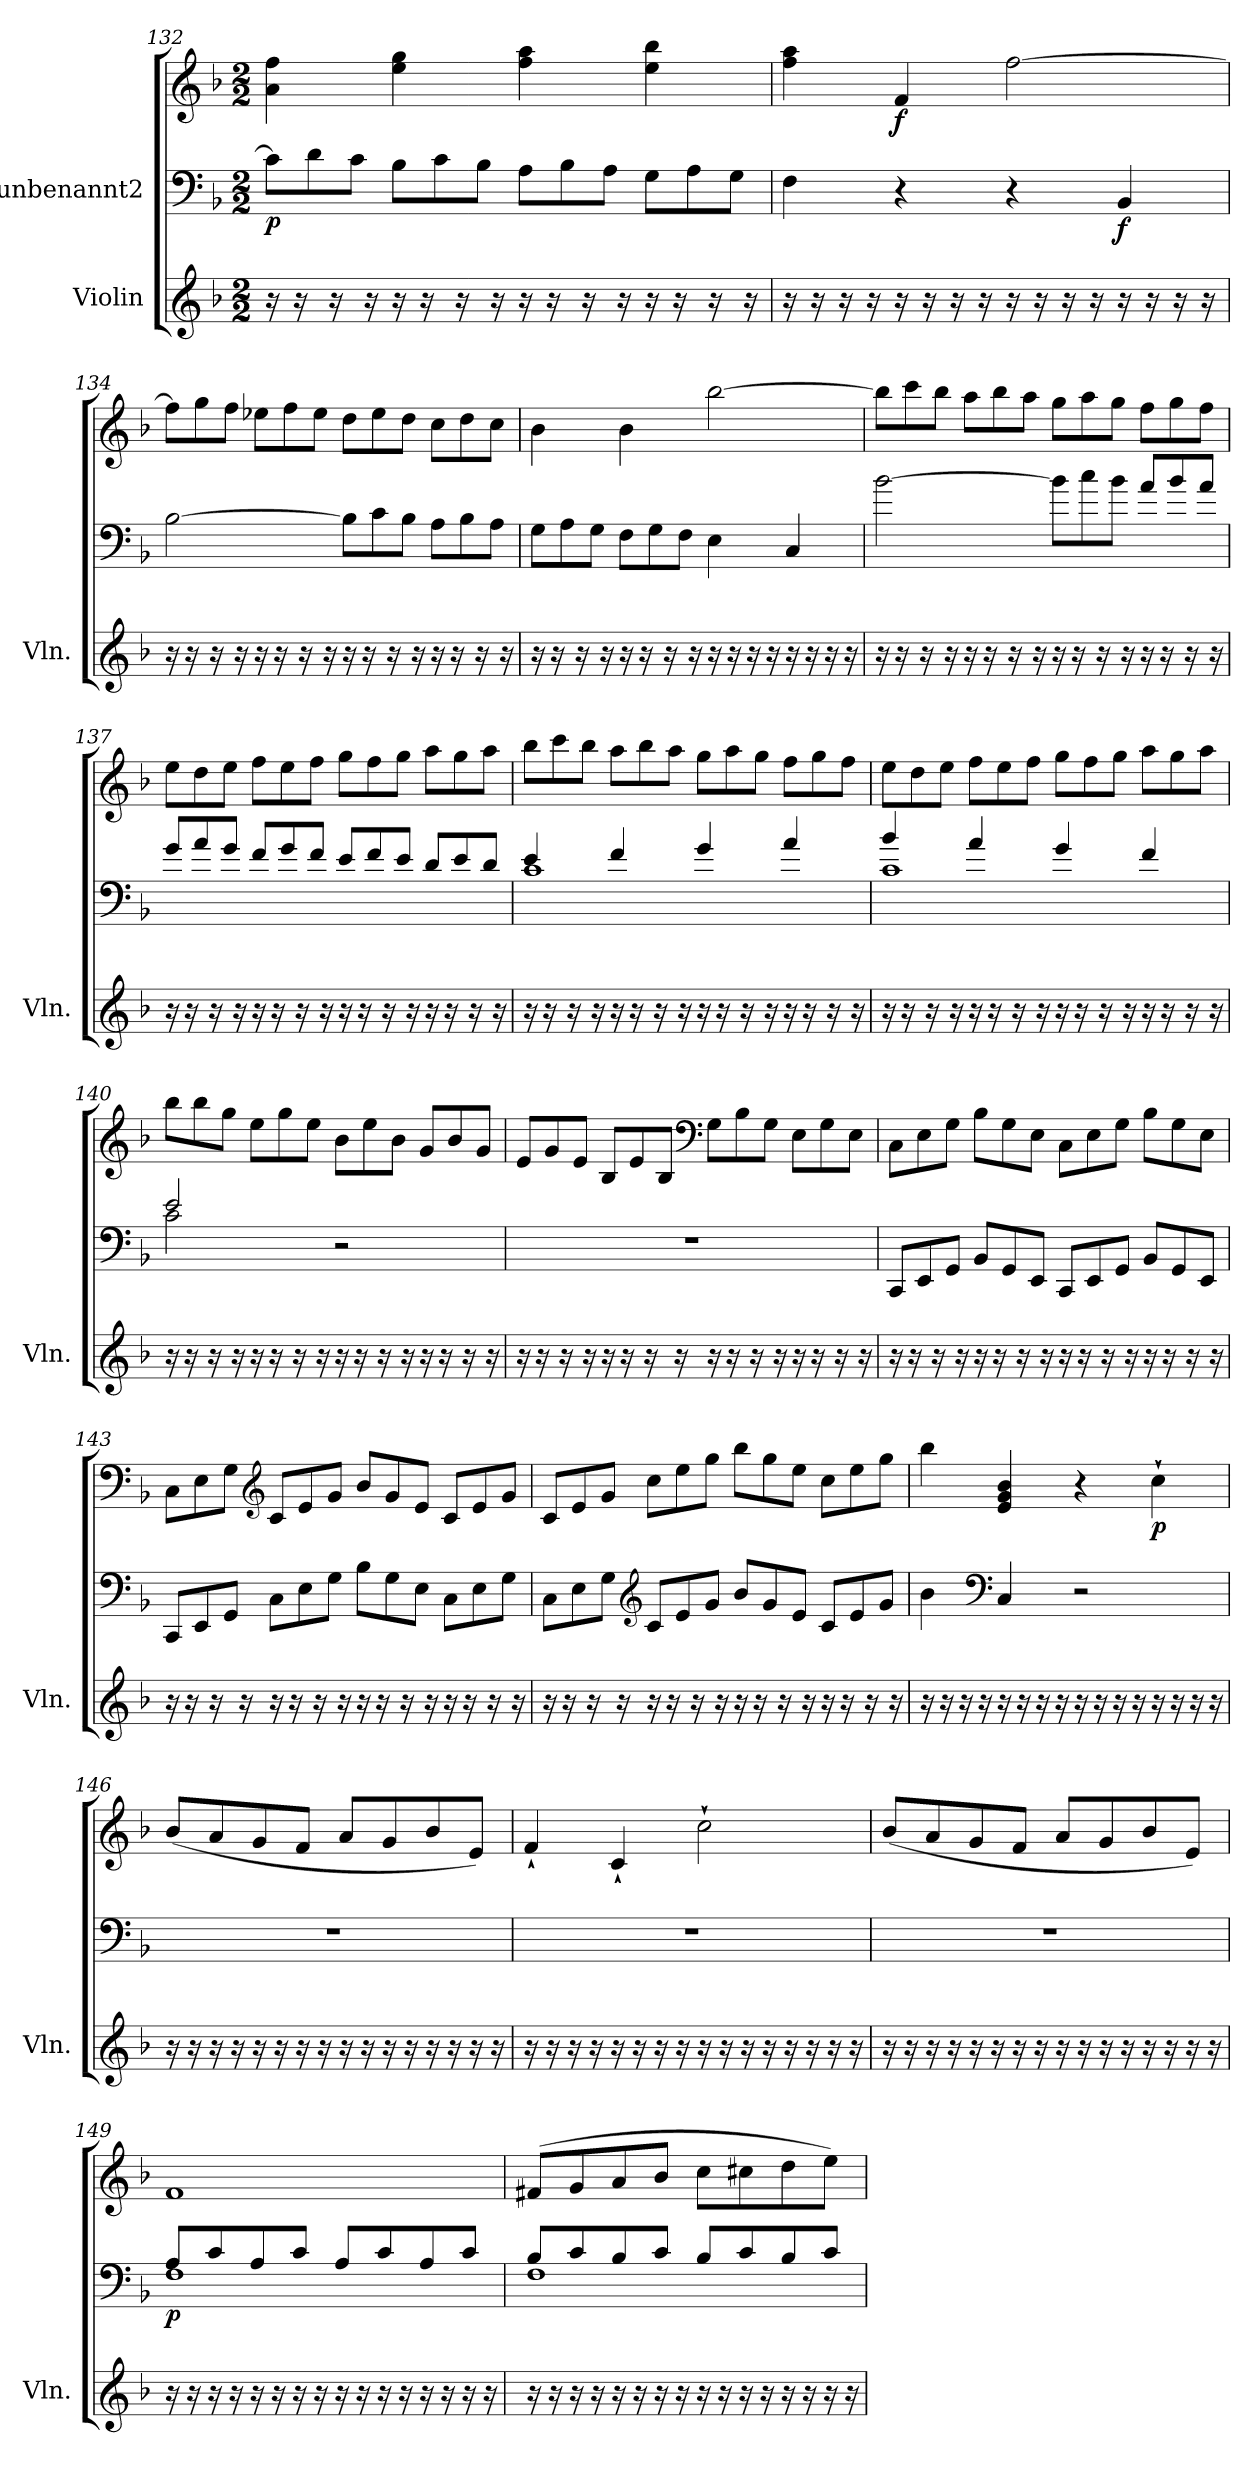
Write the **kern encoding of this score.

**kern	**kern	**kern	**dynam
*part2	*part1	*part1	*part1
*staff3	*staff2	*staff1	*staff1/2
*I"Violin	*I"unbenannt2	*	*
*I'Vln.	*	*	*
!!LO:LB:g=z
*clefG2	*clefF4	*clefG2	*
*k[b-]	*k[b-]	*k[b-]	*
*M2/2	*M2/2	*M2/2	*
*	*Xtuplet	*	*
=132	=132	=132	=132
!	!	!	!LO:DY:b=2
16r	12c\L]	4a\ 4ff\	p
16r	.	.	.
.	12d\	.	.
16r	.	.	.
.	12c\J	.	.
16r	.	.	.
16r	12B-\L	4ee\ 4gg\	.
16r	.	.	.
.	12c\	.	.
16r	.	.	.
.	12B-\J	.	.
16r	.	.	.
16r	12A\L	4ff\ 4aa\	.
16r	.	.	.
.	12B-\	.	.
16r	.	.	.
.	12A\J	.	.
16r	.	.	.
16r	12G\L	4ee\ 4bb-\	.
16r	.	.	.
.	12A\	.	.
16r	.	.	.
.	12G\J	.	.
16r	.	.	.
=133	=133	=133	=133
16r	4F\	4ff\ 4aa\	.
16r	.	.	.
16r	.	.	.
16r	.	.	.
!	!	!	!LO:DY:b
16r	4r	4f/	f
16r	.	.	.
16r	.	.	.
16r	.	.	.
16r	4r	[2ff\	.
16r	.	.	.
16r	.	.	.
16r	.	.	.
!	!	!	!LO:DY:b=2
16r	4BB-/	.	f
16r	.	.	.
16r	.	.	.
16r	.	.	.
!!LO:LB:g=z
=134	=134	=134	=134
*	*	*Xtuplet	*
16r	[2B-\	12ff\L]	.
16r	.	.	.
.	.	12gg\	.
16r	.	.	.
.	.	12ff\J	.
16r	.	.	.
16r	.	12ee-X\L	.
16r	.	.	.
.	.	12ff\	.
16r	.	.	.
.	.	12ee-\J	.
16r	.	.	.
16r	12B-\L]	12dd\L	.
16r	.	.	.
.	12c\	12ee-\	.
16r	.	.	.
.	12B-\J	12dd\J	.
16r	.	.	.
16r	12A\L	12cc\L	.
16r	.	.	.
.	12B-\	12dd\	.
16r	.	.	.
.	12A\J	12cc\J	.
16r	.	.	.
=135	=135	=135	=135
16r	12G\L	4b-\	.
16r	.	.	.
.	12A\	.	.
16r	.	.	.
.	12G\J	.	.
16r	.	.	.
16r	12F\L	4b-\	.
16r	.	.	.
.	12G\	.	.
16r	.	.	.
.	12F\J	.	.
16r	.	.	.
16r	4E\	[2bb-\	.
16r	.	.	.
16r	.	.	.
16r	.	.	.
16r	4C/	.	.
16r	.	.	.
16r	.	.	.
16r	.	.	.
!!LO:PB:g=z
=136	=136	=136	=136
16r	[2b-\	12bb-\L]	.
16r	.	.	.
.	.	12ccc\	.
16r	.	.	.
.	.	12bb-\J	.
16r	.	.	.
16r	.	12aa\L	.
16r	.	.	.
.	.	12bb-\	.
16r	.	.	.
.	.	12aa\J	.
16r	.	.	.
16r	12b-\L]	12gg\L	.
16r	.	.	.
.	12cc\	12aa\	.
16r	.	.	.
.	12b-\J	12gg\J	.
16r	.	.	.
16r	12a/L	12ff\L	.
16r	.	.	.
.	12b-/	12gg\	.
16r	.	.	.
.	12a/J	12ff\J	.
16r	.	.	.
=137	=137	=137	=137
16r	12g/L	12ee\L	.
16r	.	.	.
.	12a/	12dd\	.
16r	.	.	.
.	12g/J	12ee\J	.
16r	.	.	.
16r	12f/L	12ff\L	.
16r	.	.	.
.	12g/	12ee\	.
16r	.	.	.
.	12f/J	12ff\J	.
16r	.	.	.
16r	12e/L	12gg\L	.
16r	.	.	.
.	12f/	12ff\	.
16r	.	.	.
.	12e/J	12gg\J	.
16r	.	.	.
16r	12d/L	12aa\L	.
16r	.	.	.
.	12e/	12gg\	.
16r	.	.	.
.	12d/J	12aa\J	.
16r	.	.	.
!!LO:LB:g=z
=138	=138	=138	=138
*	*^	*	*
16r	4e/	1c	12bb-\L	.
16r	.	.	.	.
.	.	.	12ccc\	.
16r	.	.	.	.
.	.	.	12bb-\J	.
16r	.	.	.	.
16r	4f/	.	12aa\L	.
16r	.	.	.	.
.	.	.	12bb-\	.
16r	.	.	.	.
.	.	.	12aa\J	.
16r	.	.	.	.
16r	4g/	.	12gg\L	.
16r	.	.	.	.
.	.	.	12aa\	.
16r	.	.	.	.
.	.	.	12gg\J	.
16r	.	.	.	.
16r	4a/	.	12ff\L	.
16r	.	.	.	.
.	.	.	12gg\	.
16r	.	.	.	.
.	.	.	12ff\J	.
16r	.	.	.	.
=139	=139	=139	=139	=139
16r	4b-/	1c	12ee\L	.
16r	.	.	.	.
.	.	.	12dd\	.
16r	.	.	.	.
.	.	.	12ee\J	.
16r	.	.	.	.
16r	4a/	.	12ff\L	.
16r	.	.	.	.
.	.	.	12ee\	.
16r	.	.	.	.
.	.	.	12ff\J	.
16r	.	.	.	.
16r	4g/	.	12gg\L	.
16r	.	.	.	.
.	.	.	12ff\	.
16r	.	.	.	.
.	.	.	12gg\J	.
16r	.	.	.	.
16r	4f/	.	12aa\L	.
16r	.	.	.	.
.	.	.	12gg\	.
16r	.	.	.	.
.	.	.	12aa\J	.
16r	.	.	.	.
!!LO:LB:g=z
=140	=140	=140	=140	=140
16r	2e/	2c\	12bb-\L	.
16r	.	.	.	.
.	.	.	12bb-\	.
16r	.	.	.	.
.	.	.	12gg\J	.
16r	.	.	.	.
16r	.	.	12ee\L	.
16r	.	.	.	.
.	.	.	12gg\	.
16r	.	.	.	.
.	.	.	12ee\J	.
16r	.	.	.	.
16r	2r	2ryy	12b-\L	.
16r	.	.	.	.
.	.	.	12ee\	.
16r	.	.	.	.
.	.	.	12b-\J	.
16r	.	.	.	.
16r	.	.	12g/L	.
16r	.	.	.	.
.	.	.	12b-/	.
16r	.	.	.	.
.	.	.	12g/J	.
16r	.	.	.	.
*	*v	*v	*	*
=141	=141	=141	=141
16r	1r	12e/L	.
16r	.	.	.
.	.	12g/	.
16r	.	.	.
.	.	12e/J	.
16r	.	.	.
16r	.	12B-/L	.
16r	.	.	.
.	.	12e/	.
16r	.	.	.
.	.	12B-/J	.
16r	.	.	.
*	*	*clefF4	*
16r	.	12G\L	.
16r	.	.	.
.	.	12B-\	.
16r	.	.	.
.	.	12G\J	.
16r	.	.	.
16r	.	12E\L	.
16r	.	.	.
.	.	12G\	.
16r	.	.	.
.	.	12E\J	.
16r	.	.	.
!!LO:LB:g=z
=142	=142	=142	=142
16r	12CC/L	12C\L	.
16r	.	.	.
.	12EE/	12E\	.
16r	.	.	.
.	12GG/J	12G\J	.
16r	.	.	.
16r	12BB-/L	12B-\L	.
16r	.	.	.
.	12GG/	12G\	.
16r	.	.	.
.	12EE/J	12E\J	.
16r	.	.	.
16r	12CC/L	12C\L	.
16r	.	.	.
.	12EE/	12E\	.
16r	.	.	.
.	12GG/J	12G\J	.
16r	.	.	.
16r	12BB-/L	12B-\L	.
16r	.	.	.
.	12GG/	12G\	.
16r	.	.	.
.	12EE/J	12E\J	.
16r	.	.	.
=143	=143	=143	=143
16r	12CC/L	12C\L	.
16r	.	.	.
.	12EE/	12E\	.
16r	.	.	.
.	12GG/J	12G\J	.
16r	.	.	.
*	*	*clefG2	*
16r	12C\L	12c/L	.
16r	.	.	.
.	12E\	12e/	.
16r	.	.	.
.	12G\J	12g/J	.
16r	.	.	.
16r	12B-\L	12b-/L	.
16r	.	.	.
.	12G\	12g/	.
16r	.	.	.
.	12E\J	12e/J	.
16r	.	.	.
16r	12C\L	12c/L	.
16r	.	.	.
.	12E\	12e/	.
16r	.	.	.
.	12G\J	12g/J	.
16r	.	.	.
!!LO:PB:g=z
=144	=144	=144	=144
16r	12C\L	12c/L	.
16r	.	.	.
.	12E\	12e/	.
16r	.	.	.
.	12G\J	12g/J	.
16r	.	.	.
*	*clefG2	*	*
16r	12c/L	12cc\L	.
16r	.	.	.
.	12e/	12ee\	.
16r	.	.	.
.	12g/J	12gg\J	.
16r	.	.	.
16r	12b-/L	12bb-\L	.
16r	.	.	.
.	12g/	12gg\	.
16r	.	.	.
.	12e/J	12ee\J	.
16r	.	.	.
16r	12c/L	12cc\L	.
16r	.	.	.
.	12e/	12ee\	.
16r	.	.	.
.	12g/J	12gg\J	.
16r	.	.	.
=145	=145	=145	=145
16r	4b-\	4bb-\	.
16r	.	.	.
16r	.	.	.
16r	.	.	.
*	*clefF4	*	*
16r	4C/	4e/ 4g/ 4b-/	.
16r	.	.	.
16r	.	.	.
16r	.	.	.
16r	2r	4r	.
16r	.	.	.
16r	.	.	.
16r	.	.	.
!	!	!	!LO:DY:b
16r	.	4cc`\	p
16r	.	.	.
16r	.	.	.
16r	.	.	.
=146	=146	=146	=146
16r	1r	(<8b-/L	.
16r	.	.	.
16r	.	8a/	.
16r	.	.	.
16r	.	8g/	.
16r	.	.	.
16r	.	8f/J	.
16r	.	.	.
16r	.	8a/L	.
16r	.	.	.
16r	.	8g/	.
16r	.	.	.
16r	.	8b-/	.
16r	.	.	.
16r	.	8e/J)	.
16r	.	.	.
!!LO:LB:g=z
=147	=147	=147	=147
16r	1r	4f`/	.
16r	.	.	.
16r	.	.	.
16r	.	.	.
16r	.	4c`/	.
16r	.	.	.
16r	.	.	.
16r	.	.	.
16r	.	2cc`\	.
16r	.	.	.
16r	.	.	.
16r	.	.	.
16r	.	.	.
16r	.	.	.
16r	.	.	.
16r	.	.	.
=148	=148	=148	=148
16r	1r	(<8b-/L	.
16r	.	.	.
16r	.	8a/	.
16r	.	.	.
16r	.	8g/	.
16r	.	.	.
16r	.	8f/J	.
16r	.	.	.
16r	.	8a/L	.
16r	.	.	.
16r	.	8g/	.
16r	.	.	.
16r	.	8b-/	.
16r	.	.	.
16r	.	8e/J)	.
16r	.	.	.
=149	=149	=149	=149
*	*^	*	*
!	!	!	!	!LO:DY:b=2
16r	8A/L	1F	1f	p
16r	.	.	.	.
16r	8c/	.	.	.
16r	.	.	.	.
16r	8A/	.	.	.
16r	.	.	.	.
16r	8c/J	.	.	.
16r	.	.	.	.
16r	8A/L	.	.	.
16r	.	.	.	.
16r	8c/	.	.	.
16r	.	.	.	.
16r	8A/	.	.	.
16r	.	.	.	.
16r	8c/J	.	.	.
16r	.	.	.	.
!!LO:LB:g=z
=150	=150	=150	=150	=150
16r	8B-/L	1F	(>8f#X/L	.
16r	.	.	.	.
16r	8c/	.	8g/	.
16r	.	.	.	.
16r	8B-/	.	8a/	.
16r	.	.	.	.
16r	8c/J	.	8b-/J	.
16r	.	.	.	.
16r	8B-/L	.	8cc\L	.
16r	.	.	.	.
16r	8c/	.	8cc#X\	.
16r	.	.	.	.
16r	8B-/	.	8dd\	.
16r	.	.	.	.
16r	8c/J	.	8ee\J)	.
16r	.	.	.	.
*	*v	*v	*	*
=	=	=	=
*-	*-	*-	*-
